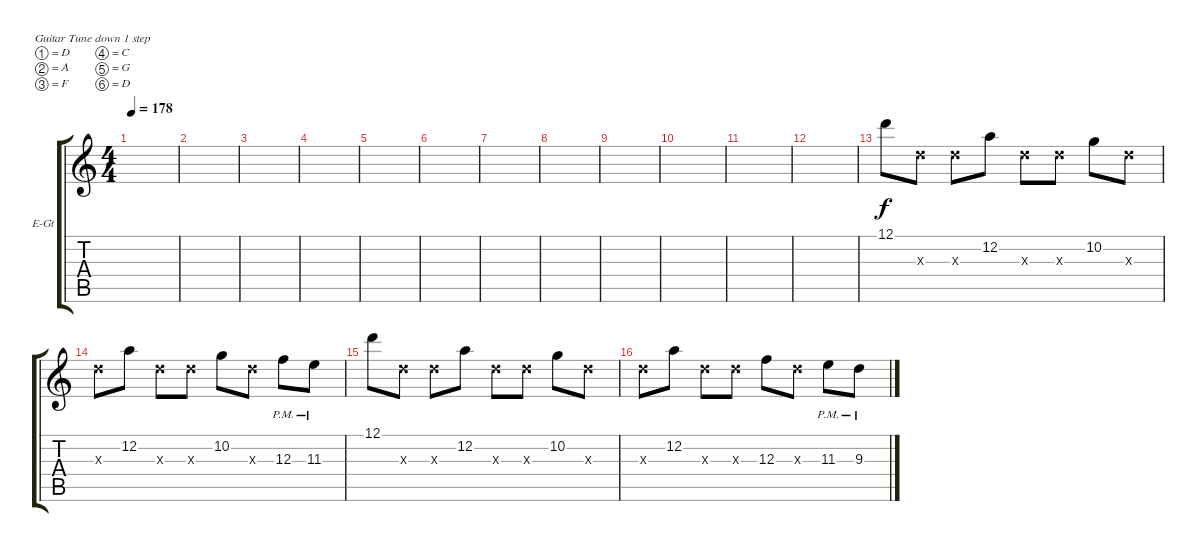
\defaultSystemsLayout 4
\bracketExtendMode groupsimilarinstruments
\firstSystemTrackNameOrientation horizontal
\otherSystemsTrackNameOrientation horizontal
\track ("Solo Guitar" "E-Gt") {instrument distortionguitar}
\staff {score tabs}
\tuning (D4 A3 F3 C3 G2 D2)
\ts (4 4)
\tempo 178
\clef g2
\scale
0.333333
\ks c
|
\scale
0.333333 |
\scale
0.333333 |
\scale
0.333333 |
\scale
0.333333 |
\scale
0.333333 |
\scale
0.333333 |
\scale
0.333333 |
|
|
|
|
12.1.8 9.3{x}.8 9.3{x}.8 12.2.8 9.3{x}.8 9.3{x}.8 10.2.8 9.3{x}.8 |
9.3{x}.8 12.2.8 9.3{x}.8 9.3{x}.8 10.2.8 9.3{x}.8 12.3{pm}.8 11.3{pm}.8 |
12.1.8 9.3{x}.8 9.3{x}.8 12.2.8 9.3{x}.8 9.3{x}.8 10.2.8 9.3{x}.8 |
9.3{x}.8 12.2.8 9.3{x}.8 9.3{x}.8 12.3.8 9.3{x}.8 11.3{pm}.8 9.3{pm}.8
